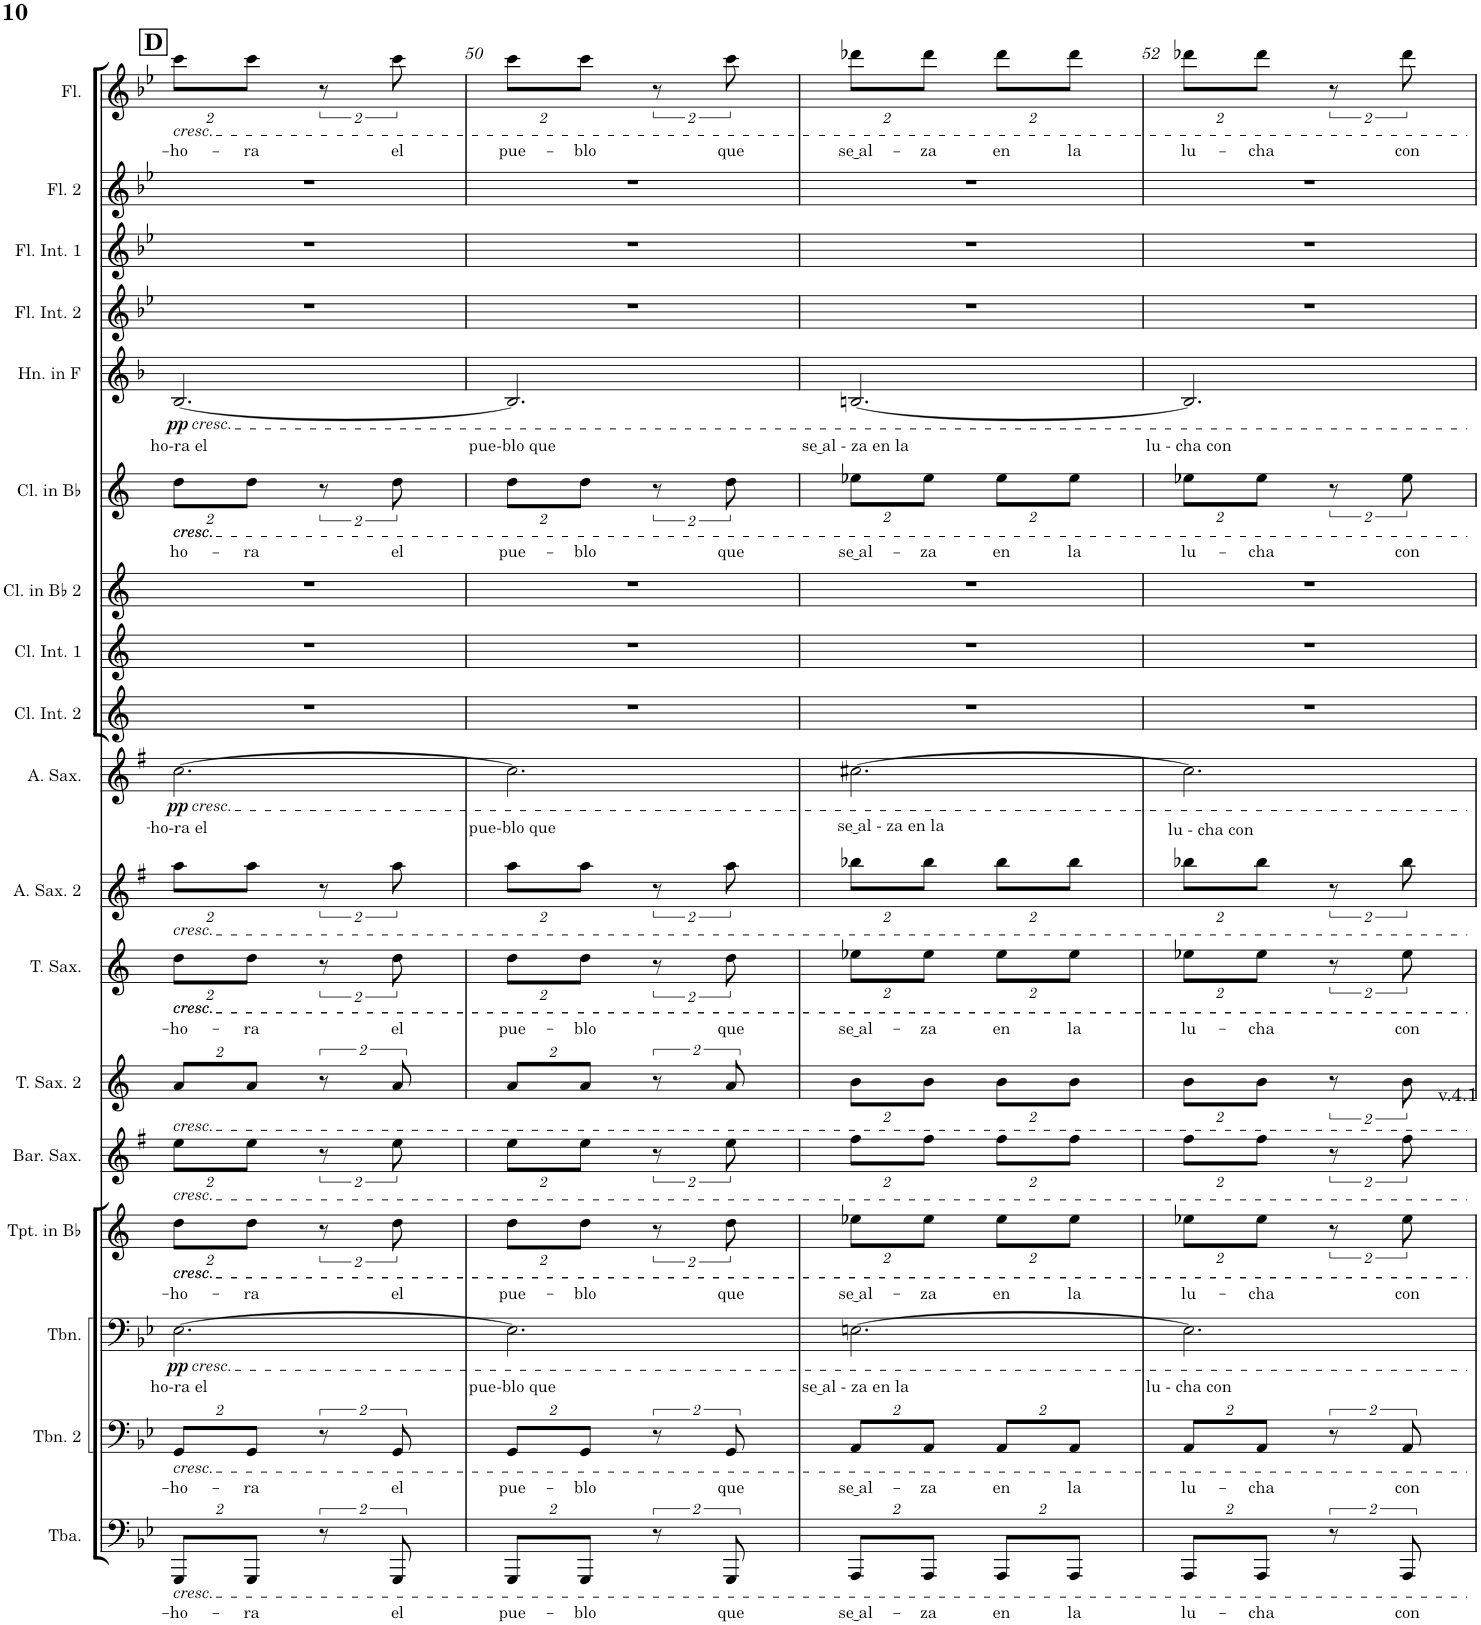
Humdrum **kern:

**kern	**text	**kern	**text	**kern	**text	**dynam	**kern	**text	**kern	**kern	**kern	**text	**kern	**kern	**text	**dynam	**kern	**kern	**kern	**kern	**text	**kern	**text	**dynam	**kern	**kern	**kern	**kern	**text
*part18	*part18	*part17	*part17	*part16	*part16	*part16	*part15	*part15	*part14	*part13	*part12	*part12	*part11	*part10	*part10	*part10	*part9	*part8	*part7	*part6	*part6	*part5	*part5	*part5	*part4	*part3	*part2	*part1	*part1
*staff18	*staff18	*staff17	*staff17	*staff16	*staff16	*staff16	*staff15	*staff15	*staff14	*staff13	*staff12	*staff12	*staff11	*staff10	*staff10	*staff10	*staff9	*staff8	*staff7	*staff6	*staff6	*staff5	*staff5	*staff5	*staff4	*staff3	*staff2	*staff1	*staff1
*I"Tuba	*	*I"Trombone 2	*	*I"Trombone	*	*	*I"Trumpet in Bb	*	*I"Baritone Saxophone	*I"Tenor Saxophone 2	*I"Tenor Saxophone	*	*I"Alto Saxophone 2	*I"Alto Saxophone	*	*	*I"Clarinet Intro 2	*I"Clarinet Intro 1	*I"Clarinet in Bb 2	*I"Clarinet in Bb	*	*I"Horn in F	*	*	*I"Flute Intro 2	*I"Flute Intro 1	*I"Flute 2	*I"Flute	*
*I'Tba.	*	*I'Tbn. 2	*	*I'Tbn.	*	*	*I'Tpt. in Bb	*	*I'Bar. Sax.	*I'T. Sax. 2	*I'T. Sax.	*	*I'A. Sax. 2	*I'A. Sax.	*	*	*I'Cl. Int. 2	*I'Cl. Int. 1	*I'Cl. in Bb 2	*I'Cl. in Bb	*	*I'Hn. in F	*	*	*I'Fl. Int. 2	*I'Fl. Int. 1	*I'Fl. 2	*I'Fl.	*
!!LO:PB:g=z
*clefF4	*	*clefF4	*	*clefF4	*	*	*clefG2	*	*clefG2	*clefG2	*clefG2	*	*clefG2	*clefG2	*	*	*clefG2	*clefG2	*clefG2	*clefG2	*	*clefG2	*	*	*clefG2	*clefG2	*clefG2	*clefG2	*
*	*	*	*	*	*	*	*Trd1c2	*	*Trd12c21	*Trd8c14	*Trd8c14	*	*Trd5c9	*Trd5c9	*	*	*Trd1c2	*Trd1c2	*Trd1c2	*Trd1c2	*	*Trd4c7	*	*	*	*	*	*	*
*k[b-e-]	*	*k[b-e-]	*	*k[b-e-]	*	*	*k[]	*	*k[f#]	*k[]	*k[]	*	*k[f#]	*k[f#]	*	*	*k[]	*k[]	*k[]	*k[]	*	*k[b-]	*	*	*k[b-e-]	*k[b-e-]	*k[b-e-]	*k[b-e-]	*
*M6/8	*	*M6/8	*	*M6/8	*	*	*M6/8	*	*M6/8	*M6/8	*M6/8	*	*M6/8	*M6/8	*	*	*M6/8	*M6/8	*M6/8	*M6/8	*	*M6/8	*	*	*M6/8	*M6/8	*M6/8	*M6/8	*
*Xbrackettup	*	*	*	*	*	*	*	*	*	*	*	*	*	*	*	*	*	*	*	*	*	*	*	*	*	*	*	*	*
!!LO:REH:place=s1:a:B:cj:fs=14:t=D
=49	=49	=49	=49	=49	=49	=49	=49	=49	=49	=49	=49	=49	=49	=49	=49	=49	=49	=49	=49	=49	=49	=49	=49	=49	=49	=49	=49	=49	=49
!	!LO:LY:b	!	!	!	!	!	!	!	!	!	!	!	!	!	!	!	!	!	!	!	!	!	!	!	!	!	!	!	!
*	*	*Xbrackettup	*	*	*	*	*	*	*	*	*	*	*	*	*	*	*	*	*	*	*	*	*	*	*	*	*	*	*
!	!	!	!LO:LY:b	!	!LO:LY:b	!	!	!	!	!	!	!	!	!	!	!	!	!	!	!	!	!	!	!	!	!	!	!	!
*	*	*	*	*	*	*	*Xbrackettup	*	*	*	*	*	*	*	*	*	*	*	*	*	*	*	*	*	*	*	*	*	*
!	!	!	!	!	!	!	!	!LO:LY:b	!	!	!	!	!	!	!	!	!	!	!	!	!	!	!	!	!	!	!	!	!
*	*	*	*	*	*	*	*	*	*Xbrackettup	*Xbrackettup	*Xbrackettup	*	*	*	*	*	*	*	*	*	*	*	*	*	*	*	*	*	*
!	!	!	!	!	!	!	!	!	!	!	!	!LO:LY:b	!	!	!	!	!	!	!	!	!	!	!	!	!	!	!	!	!
*	*	*	*	*	*	*	*	*	*	*	*	*	*Xbrackettup	*	*	*	*	*	*	*	*	*	*	*	*	*	*	*	*
!	!	!	!	!	!	!	!	!	!	!	!	!	!	!	!LO:LY:b	!	!	!	!	!	!	!	!	!	!	!	!	!	!
*	*	*	*	*	*	*	*	*	*	*	*	*	*	*	*	*	*	*	*	*Xbrackettup	*	*	*	*	*	*	*	*	*
!	!	!	!	!	!	!	!	!	!	!	!	!	!	!	!	!	!	!	!	!	!LO:LY:b	!	!LO:LY:b	!	!	!	!	!	!
*	*	*	*	*	*	*	*	*	*	*	*	*	*	*	*	*	*	*	*	*	*	*	*	*	*	*	*	*Xbrackettup	*
!	!	!	!	!	!	!	!	!	!	!	!	!	!	!	!	!	!	!	!	!	!	!	!	!	!	!	!	!LO:TX:b:i:t=cresc.	!
!	!	!	!	!	!	!	!	!	!	!	!	!	!	!	!	!	!	!	!	!	!	!LO:TX:b:i:t=cresc.	!	!	!	!	!	!	!
!	!	!	!	!	!	!	!	!	!	!	!	!	!	!	!	!	!	!	!	!LO:TX:b:i:t=cresc.	!	!	!	!	!	!	!	!	!
!	!	!	!	!	!	!	!	!	!	!	!	!	!	!	!	!	!	!	!	!LO:TX:b:i:t=cresc.	!	!	!	!	!	!	!	!	!
!	!	!	!	!	!	!	!	!	!	!	!	!	!	!LO:TX:b:i:t=cresc.	!	!	!	!	!	!	!	!	!	!	!	!	!	!	!
!	!	!	!	!	!	!	!	!	!	!	!	!	!LO:TX:b:i:t=cresc.	!	!	!	!	!	!	!	!	!	!	!	!	!	!	!	!
!	!	!	!	!	!	!	!	!	!	!	!LO:TX:b:i:t=cresc.	!	!	!	!	!	!	!	!	!	!	!	!	!	!	!	!	!	!
!	!	!	!	!	!	!	!	!	!	!	!LO:TX:b:i:t=cresc.	!	!	!	!	!	!	!	!	!	!	!	!	!	!	!	!	!	!
!	!	!	!	!	!	!	!	!	!	!LO:TX:b:i:t=cresc.	!	!	!	!	!	!	!	!	!	!	!	!	!	!	!	!	!	!	!
!	!	!	!	!	!	!	!	!	!LO:TX:b:i:t=cresc.	!	!	!	!	!	!	!	!	!	!	!	!	!	!	!	!	!	!	!	!
!	!	!	!	!	!	!	!LO:TX:b:i:t=cresc.	!	!	!	!	!	!	!	!	!	!	!	!	!	!	!	!	!	!	!	!	!	!
!	!	!	!	!	!	!	!LO:TX:b:i:t=cresc.	!	!	!	!	!	!	!	!	!	!	!	!	!	!	!	!	!	!	!	!	!	!
!	!	!	!	!LO:TX:b:i:t=cresc.	!	!	!	!	!	!	!	!	!	!	!	!	!	!	!	!	!	!	!	!	!	!	!	!	!
!	!	!LO:TX:b:i:t=cresc.	!	!	!	!	!	!	!	!	!	!	!	!	!	!	!	!	!	!	!	!	!	!	!	!	!	!	!
!LO:TX:b:i:t=cresc.	!	!	!	!	!	!	!	!	!	!	!	!	!	!	!	!	!	!	!	!	!	!	!	!	!	!	!	!	!
!	!	!	!	!	!	!LO:DY:b	!	!	!	!	!	!	!	!	!	!LO:DY:b	!	!	!	!	!	!	!	!LO:DY:b	!	!	!	!	!LO:LY:b
16%3GGG/L	-ho-	16%3GG/L	-ho-	[2.E-\	ho-ra el	pp	16%3dd\L	-ho-	16%3ee\L	16%3a/L	16%3dd\L	-ho-	16%3aa\L	[2.cc\	-ho-ra el	pp	2.r	2.r	2.r	16%3dd\L	-ho-	[2.B-/	ho-ra el	pp	2.r	2.r	2.r	16%3ccc\L	-ho-
!	!LO:LY:b	!	!LO:LY:b	!	!	!	!	!LO:LY:b	!	!	!	!LO:LY:b	!	!	!	!	!	!	!	!	!LO:LY:b	!	!	!	!	!	!	!	!LO:LY:b
16%3GGG/J	-ra	16%3GG/J	-ra	.	.	.	16%3dd\J	-ra	16%3ee\J	16%3a/J	16%3dd\J	-ra	16%3aa\J	.	.	.	.	.	.	16%3dd\J	-ra	.	.	.	.	.	.	16%3ccc\J	-ra
*brackettup	*	*brackettup	*	*	*	*	*brackettup	*	*brackettup	*brackettup	*brackettup	*	*brackettup	*	*	*	*	*	*	*brackettup	*	*	*	*	*	*	*	*brackettup	*
16%3r	.	16%3r	.	.	.	.	16%3r	.	16%3r	16%3r	16%3r	.	16%3r	.	.	.	.	.	.	16%3r	.	.	.	.	.	.	.	16%3r	.
!	!LO:LY:b	!	!LO:LY:b	!	!	!	!	!LO:LY:b	!	!	!	!LO:LY:b	!	!	!	!	!	!	!	!	!LO:LY:b	!	!	!	!	!	!	!	!LO:LY:b
16%3GGG/	el	16%3GG/	el	.	.	.	16%3dd\	el	16%3ee\	16%3a/	16%3dd\	el	16%3aa\	.	.	.	.	.	.	16%3dd\	el	.	.	.	.	.	.	16%3ccc\	el
=50	=50	=50	=50	=50	=50	=50	=50	=50	=50	=50	=50	=50	=50	=50	=50	=50	=50	=50	=50	=50	=50	=50	=50	=50	=50	=50	=50	=50	=50
*Xbrackettup	*	*	*	*	*	*	*	*	*	*	*	*	*	*	*	*	*	*	*	*	*	*	*	*	*	*	*	*	*
!	!LO:LY:b	!	!	!	!	!	!	!	!	!	!	!	!	!	!	!	!	!	!	!	!	!	!	!	!	!	!	!	!
*	*	*Xbrackettup	*	*	*	*	*	*	*	*	*	*	*	*	*	*	*	*	*	*	*	*	*	*	*	*	*	*	*
!	!	!	!LO:LY:b	!	!LO:LY:b	!	!	!	!	!	!	!	!	!	!	!	!	!	!	!	!	!	!	!	!	!	!	!	!
*	*	*	*	*	*	*	*Xbrackettup	*	*	*	*	*	*	*	*	*	*	*	*	*	*	*	*	*	*	*	*	*	*
!	!	!	!	!	!	!	!	!LO:LY:b	!	!	!	!	!	!	!	!	!	!	!	!	!	!	!	!	!	!	!	!	!
*	*	*	*	*	*	*	*	*	*Xbrackettup	*Xbrackettup	*Xbrackettup	*	*	*	*	*	*	*	*	*	*	*	*	*	*	*	*	*	*
!	!	!	!	!	!	!	!	!	!	!	!	!LO:LY:b	!	!	!	!	!	!	!	!	!	!	!	!	!	!	!	!	!
*	*	*	*	*	*	*	*	*	*	*	*	*	*Xbrackettup	*	*	*	*	*	*	*	*	*	*	*	*	*	*	*	*
!	!	!	!	!	!	!	!	!	!	!	!	!	!	!	!LO:LY:b	!	!	!	!	!	!	!	!	!	!	!	!	!	!
*	*	*	*	*	*	*	*	*	*	*	*	*	*	*	*	*	*	*	*	*Xbrackettup	*	*	*	*	*	*	*	*	*
!	!	!	!	!	!	!	!	!	!	!	!	!	!	!	!	!	!	!	!	!	!LO:LY:b	!	!LO:LY:b	!	!	!	!	!	!
*	*	*	*	*	*	*	*	*	*	*	*	*	*	*	*	*	*	*	*	*	*	*	*	*	*	*	*	*Xbrackettup	*
!	!	!	!	!	!	!	!	!	!	!	!	!	!	!	!	!	!	!	!	!	!	!	!	!	!	!	!	!	!LO:LY:b
16%3GGG/L	pue-	16%3GG/L	pue-	2.E-\]	pue-blo que	.	16%3dd\L	pue-	16%3ee\L	16%3a/L	16%3dd\L	pue-	16%3aa\L	2.cc\]	pue-blo que	.	2.r	2.r	2.r	16%3dd\L	pue-	2.B-/]	pue-blo que	.	2.r	2.r	2.r	16%3ccc\L	pue-
!	!LO:LY:b	!	!LO:LY:b	!	!	!	!	!LO:LY:b	!	!	!	!LO:LY:b	!	!	!	!	!	!	!	!	!LO:LY:b	!	!	!	!	!	!	!	!LO:LY:b
16%3GGG/J	-blo	16%3GG/J	-blo	.	.	.	16%3dd\J	-blo	16%3ee\J	16%3a/J	16%3dd\J	-blo	16%3aa\J	.	.	.	.	.	.	16%3dd\J	-blo	.	.	.	.	.	.	16%3ccc\J	-blo
*brackettup	*	*brackettup	*	*	*	*	*brackettup	*	*brackettup	*brackettup	*brackettup	*	*brackettup	*	*	*	*	*	*	*brackettup	*	*	*	*	*	*	*	*brackettup	*
16%3r	.	16%3r	.	.	.	.	16%3r	.	16%3r	16%3r	16%3r	.	16%3r	.	.	.	.	.	.	16%3r	.	.	.	.	.	.	.	16%3r	.
!	!LO:LY:b	!	!LO:LY:b	!	!	!	!	!LO:LY:b	!	!	!	!LO:LY:b	!	!	!	!	!	!	!	!	!LO:LY:b	!	!	!	!	!	!	!	!LO:LY:b
16%3GGG/	que	16%3GG/	que	.	.	.	16%3dd\	que	16%3ee\	16%3a/	16%3dd\	que	16%3aa\	.	.	.	.	.	.	16%3dd\	que	.	.	.	.	.	.	16%3ccc\	que
=51	=51	=51	=51	=51	=51	=51	=51	=51	=51	=51	=51	=51	=51	=51	=51	=51	=51	=51	=51	=51	=51	=51	=51	=51	=51	=51	=51	=51	=51
*Xbrackettup	*	*	*	*	*	*	*	*	*	*	*	*	*	*	*	*	*	*	*	*	*	*	*	*	*	*	*	*	*
!	!LO:LY:b	!	!	!	!	!	!	!	!	!	!	!	!	!	!	!	!	!	!	!	!	!	!	!	!	!	!	!	!
*	*	*Xbrackettup	*	*	*	*	*	*	*	*	*	*	*	*	*	*	*	*	*	*	*	*	*	*	*	*	*	*	*
!	!	!	!LO:LY:b	!	!LO:LY:b	!	!	!	!	!	!	!	!	!	!	!	!	!	!	!	!	!	!	!	!	!	!	!	!
*	*	*	*	*	*	*	*Xbrackettup	*	*	*	*	*	*	*	*	*	*	*	*	*	*	*	*	*	*	*	*	*	*
!	!	!	!	!	!	!	!	!LO:LY:b	!	!	!	!	!	!	!	!	!	!	!	!	!	!	!	!	!	!	!	!	!
*	*	*	*	*	*	*	*	*	*Xbrackettup	*Xbrackettup	*Xbrackettup	*	*	*	*	*	*	*	*	*	*	*	*	*	*	*	*	*	*
!	!	!	!	!	!	!	!	!	!	!	!	!LO:LY:b	!	!	!	!	!	!	!	!	!	!	!	!	!	!	!	!	!
*	*	*	*	*	*	*	*	*	*	*	*	*	*Xbrackettup	*	*	*	*	*	*	*	*	*	*	*	*	*	*	*	*
!	!	!	!	!	!	!	!	!	!	!	!	!	!	!	!LO:LY:b	!	!	!	!	!	!	!	!	!	!	!	!	!	!
*	*	*	*	*	*	*	*	*	*	*	*	*	*	*	*	*	*	*	*	*Xbrackettup	*	*	*	*	*	*	*	*	*
!	!	!	!	!	!	!	!	!	!	!	!	!	!	!	!	!	!	!	!	!	!LO:LY:b	!	!LO:LY:b	!	!	!	!	!	!
*	*	*	*	*	*	*	*	*	*	*	*	*	*	*	*	*	*	*	*	*	*	*	*	*	*	*	*	*Xbrackettup	*
!	!	!	!	!	!	!	!	!	!	!	!	!	!	!	!	!	!	!	!	!	!	!	!	!	!	!	!	!	!LO:LY:b
16%3AAA/L	se‿al-	16%3AA/L	se‿al-	[2.En\	se‿al - za en la	.	16%3ee-X\L	se‿al-	16%3ff#\L	16%3b\L	16%3ee-X\L	se‿al-	16%3bb-X\L	[2.cc#X\	se‿al - za en la	.	2.r	2.r	2.r	16%3ee-X\L	se‿al-	[2.Bn/	se‿al - za en la	.	2.r	2.r	2.r	16%3ddd-X\L	se‿al-
!	!LO:LY:b	!	!LO:LY:b	!	!	!	!	!LO:LY:b	!	!	!	!LO:LY:b	!	!	!	!	!	!	!	!	!LO:LY:b	!	!	!	!	!	!	!	!LO:LY:b
16%3AAA/J	-za	16%3AA/J	-za	.	.	.	16%3ee-\J	-za	16%3ff#\J	16%3b\J	16%3ee-\J	-za	16%3bb-\J	.	.	.	.	.	.	16%3ee-\J	-za	.	.	.	.	.	.	16%3ddd-\J	-za
!	!LO:LY:b	!	!LO:LY:b	!	!	!	!	!LO:LY:b	!	!	!	!LO:LY:b	!	!	!	!	!	!	!	!	!LO:LY:b	!	!	!	!	!	!	!	!LO:LY:b
16%3AAA/L	en	16%3AA/L	en	.	.	.	16%3ee-\L	en	16%3ff#\L	16%3b\L	16%3ee-\L	en	16%3bb-\L	.	.	.	.	.	.	16%3ee-\L	en	.	.	.	.	.	.	16%3ddd-\L	en
!	!LO:LY:b	!	!LO:LY:b	!	!	!	!	!LO:LY:b	!	!	!	!LO:LY:b	!	!	!	!	!	!	!	!	!LO:LY:b	!	!	!	!	!	!	!	!LO:LY:b
16%3AAA/J	la	16%3AA/J	la	.	.	.	16%3ee-\J	la	16%3ff#\J	16%3b\J	16%3ee-\J	la	16%3bb-\J	.	.	.	.	.	.	16%3ee-\J	la	.	.	.	.	.	.	16%3ddd-\J	la
=52	=52	=52	=52	=52	=52	=52	=52	=52	=52	=52	=52	=52	=52	=52	=52	=52	=52	=52	=52	=52	=52	=52	=52	=52	=52	=52	=52	=52	=52
!	!LO:LY:b	!	!LO:LY:b	!	!LO:LY:b	!	!	!LO:LY:b	!	!	!	!LO:LY:b	!	!	!LO:LY:b	!	!	!	!	!	!LO:LY:b	!	!LO:LY:b	!	!	!	!	!	!LO:LY:b
16%3AAA/L	lu-	16%3AA/L	lu-	2.E\]	lu - cha con	.	16%3ee-X\L	lu-	16%3ff#\L	16%3b\L	16%3ee-X\L	lu-	16%3bb-X\L	2.cc#\]	lu - cha con	.	2.r	2.r	2.r	16%3ee-X\L	lu-	2.B/]	lu - cha con	.	2.r	2.r	2.r	16%3ddd-X\L	lu-
!	!LO:LY:b	!	!LO:LY:b	!	!	!	!	!LO:LY:b	!	!	!	!LO:LY:b	!	!	!	!	!	!	!	!	!LO:LY:b	!	!	!	!	!	!	!	!LO:LY:b
16%3AAA/J	-cha	16%3AA/J	-cha	.	.	.	16%3ee-\J	-cha	16%3ff#\J	16%3b\J	16%3ee-\J	-cha	16%3bb-\J	.	.	.	.	.	.	16%3ee-\J	-cha	.	.	.	.	.	.	16%3ddd-\J	-cha
*brackettup	*	*brackettup	*	*	*	*	*brackettup	*	*brackettup	*brackettup	*brackettup	*	*brackettup	*	*	*	*	*	*	*brackettup	*	*	*	*	*	*	*	*brackettup	*
16%3r	.	16%3r	.	.	.	.	16%3r	.	16%3r	16%3r	16%3r	.	16%3r	.	.	.	.	.	.	16%3r	.	.	.	.	.	.	.	16%3r	.
!	!LO:LY:b	!	!LO:LY:b	!	!	!	!	!LO:LY:b	!	!	!	!LO:LY:b	!	!	!	!	!	!	!	!	!LO:LY:b	!	!	!	!	!	!	!	!LO:LY:b
16%3AAA/	con	16%3AA/	con	.	.	.	16%3ee-\	con	16%3ff#\	16%3b\	16%3ee-\	con	16%3bb-\	.	.	.	.	.	.	16%3ee-\	con	.	.	.	.	.	.	16%3ddd-\	con
=	=	=	=	=	=	=	=	=	=	=	=	=	=	=	=	=	=	=	=	=	=	=	=	=	=	=	=	=	=
*-	*-	*-	*-	*-	*-	*-	*-	*-	*-	*-	*-	*-	*-	*-	*-	*-	*-	*-	*-	*-	*-	*-	*-	*-	*-	*-	*-	*-	*-
